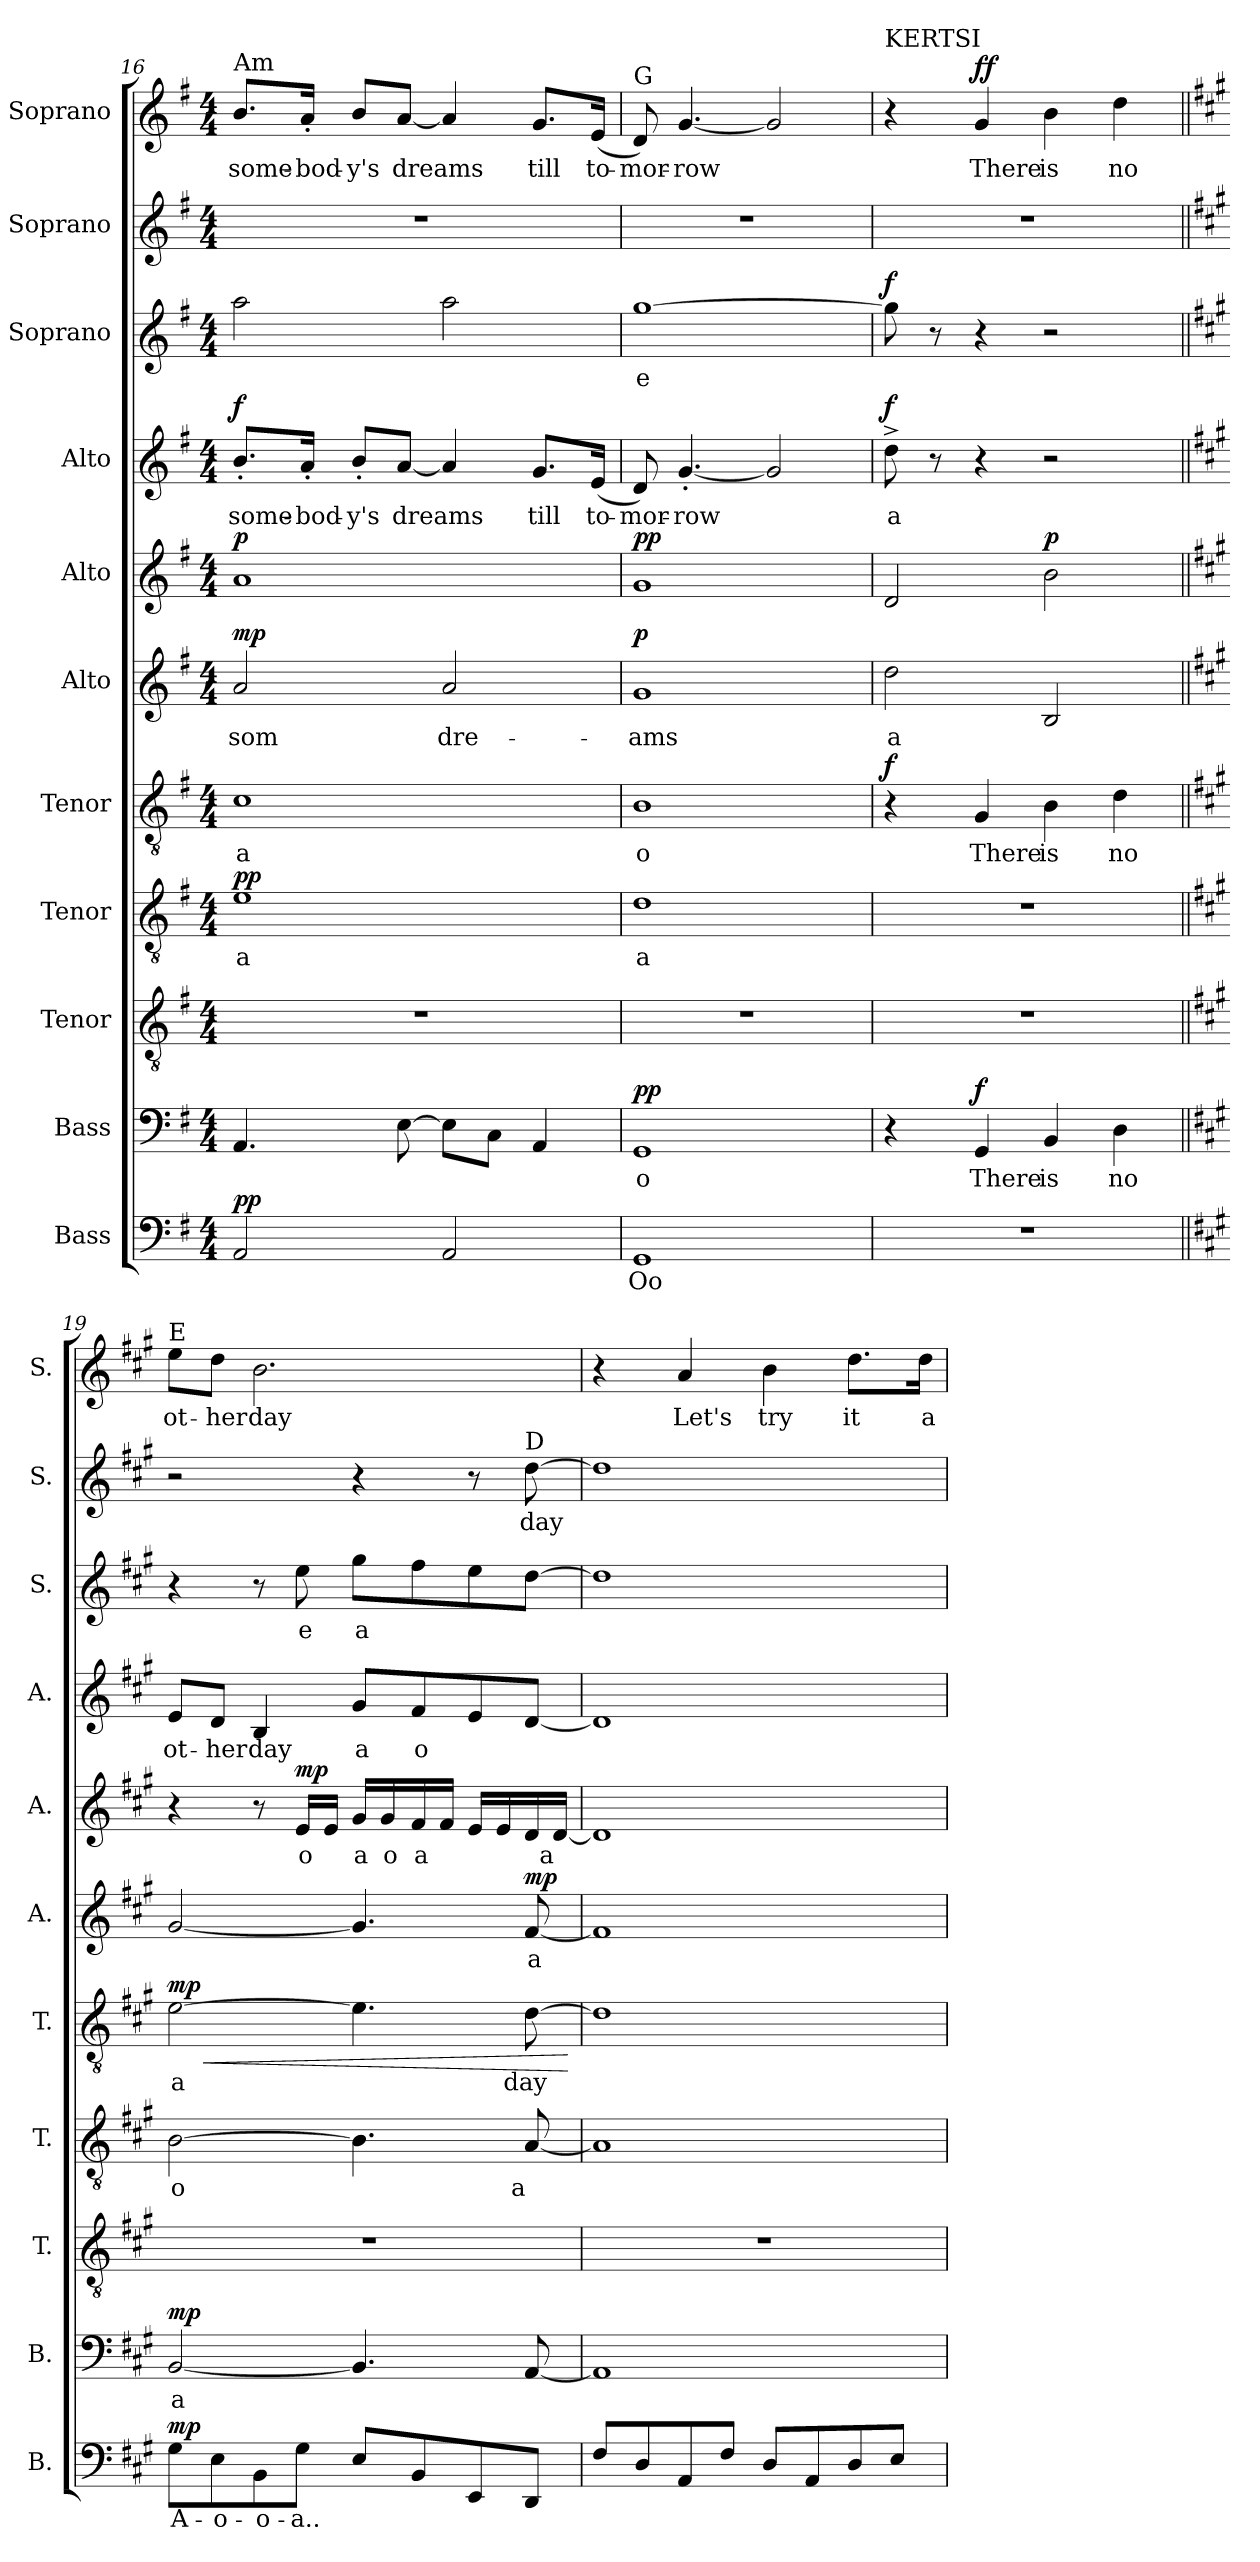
**kern	**text	**dynam	**kern	**text	**dynam	**kern	**kern	**text	**dynam	**kern	**text	**dynam	**kern	**text	**dynam	**kern	**text	**dynam	**kern	**text	**dynam	**kern	**text	**dynam	**kern	**text	**kern	**text	**dynam
*part11	*part11	*part11	*part10	*part10	*part10	*part9	*part8	*part8	*part8	*part7	*part7	*part7	*part6	*part6	*part6	*part5	*part5	*part5	*part4	*part4	*part4	*part3	*part3	*part3	*part2	*part2	*part1	*part1	*part1
*staff11	*staff11	*staff11	*staff10	*staff10	*staff10	*staff9	*staff8	*staff8	*staff8	*staff7	*staff7	*staff7	*staff6	*staff6	*staff6	*staff5	*staff5	*staff5	*staff4	*staff4	*staff4	*staff3	*staff3	*staff3	*staff2	*staff2	*staff1	*staff1	*staff1
*I"Bass	*	*	*I"Bass	*	*	*I"Tenor	*I"Tenor	*	*	*I"Tenor	*	*	*I"Alto	*	*	*I"Alto	*	*	*I"Alto	*	*	*I"Soprano	*	*	*I"Soprano	*	*I"Soprano	*	*
*I'B.	*	*	*I'B.	*	*	*I'T.	*I'T.	*	*	*I'T.	*	*	*I'A.	*	*	*I'A.	*	*	*I'A.	*	*	*I'S.	*	*	*I'S.	*	*I'S.	*	*
*clefF4	*	*	*clefF4	*	*	*clefGv2	*clefGv2	*	*	*clefGv2	*	*	*clefG2	*	*	*clefG2	*	*	*clefG2	*	*	*clefG2	*	*	*clefG2	*	*clefG2	*	*
*k[f#]	*	*	*k[f#]	*	*	*k[f#]	*k[f#]	*	*	*k[f#]	*	*	*k[f#]	*	*	*k[f#]	*	*	*k[f#]	*	*	*k[f#]	*	*	*k[f#]	*	*k[f#]	*	*
*M4/4	*	*	*M4/4	*	*	*M4/4	*M4/4	*	*	*M4/4	*	*	*M4/4	*	*	*M4/4	*	*	*M4/4	*	*	*M4/4	*	*	*M4/4	*	*M4/4	*	*
=16	=16	=16	=16	=16	=16	=16	=16	=16	=16	=16	=16	=16	=16	=16	=16	=16	=16	=16	=16	=16	=16	=16	=16	=16	=16	=16	=16	=16	=16
!	!	!	!	!	!	!	!	!	!	!	!	!	!	!	!	!	!	!	!	!	!	!	!	!	!	!	!LO:TX:a:t=Am	!	!
!	!	!LO:DY:b	!	!	!	!	!	!LO:LY:b	!LO:DY:b	!	!LO:LY:b	!	!	!LO:LY:b	!LO:DY:b	!	!	!LO:DY:b	!	!LO:LY:b	!LO:DY:b	!	!	!	!	!	!	!LO:LY:b	!
2AA/	.	pp	4.AA/	.	.	1r	1e	a	pp	1c	a	.	2a/	som	mp	1a	.	p	8.b'/L	some-	f	2aa\	.	.	1r	.	8.b/L	some-	.
!	!	!	!	!	!	!	!	!	!	!	!	!	!	!	!	!	!	!	!	!LO:LY:b	!	!	!	!	!	!	!	!LO:LY:b	!
.	.	.	.	.	.	.	.	.	.	.	.	.	.	.	.	.	.	.	16a'/Jk	-bod-	.	.	.	.	.	.	16a'/Jk	-bod-	.
!	!	!	!	!	!	!	!	!	!	!	!	!	!	!	!	!	!	!	!	!LO:LY:b	!	!	!	!	!	!	!	!LO:LY:b	!
.	.	.	.	.	.	.	.	.	.	.	.	.	.	.	.	.	.	.	8b'/L	-y's	.	.	.	.	.	.	8b/L	-y's	.
!	!	!	!	!	!	!	!	!	!	!	!	!	!	!	!	!	!	!	!	!LO:LY:b	!	!	!	!	!	!	!	!LO:LY:b	!
.	.	.	[8E\	.	.	.	.	.	.	.	.	.	.	.	.	.	.	.	[8a/J	dreams	.	.	.	.	.	.	[8a/J	dreams	.
!	!	!	!	!	!	!	!	!	!	!	!	!	!	!LO:LY:b	!	!	!	!	!	!	!	!	!	!	!	!	!	!	!
2AA/	.	.	8E\L]	.	.	.	.	.	.	.	.	.	2a/	dre-	.	.	.	.	4a/]	.	.	2aa\	.	.	.	.	4a/]	.	.
.	.	.	8C\J	.	.	.	.	.	.	.	.	.	.	.	.	.	.	.	.	.	.	.	.	.	.	.	.	.	.
!	!	!	!	!	!	!	!	!	!	!	!	!	!	!	!	!	!	!	!	!LO:LY:b	!	!	!	!	!	!	!	!LO:LY:b	!
.	.	.	4AA/	.	.	.	.	.	.	.	.	.	.	.	.	.	.	.	8.g/L	till	.	.	.	.	.	.	8.g/L	till	.
!	!	!	!	!	!	!	!	!	!	!	!	!	!	!	!	!	!	!	!	!LO:LY:b	!	!	!	!	!	!	!	!LO:LY:b	!
.	.	.	.	.	.	.	.	.	.	.	.	.	.	.	.	.	.	.	(<16e/Jk	to-	.	.	.	.	.	.	(<16e/Jk	to-	.
=17	=17	=17	=17	=17	=17	=17	=17	=17	=17	=17	=17	=17	=17	=17	=17	=17	=17	=17	=17	=17	=17	=17	=17	=17	=17	=17	=17	=17	=17
!	!	!	!	!	!	!	!	!	!	!	!	!	!	!	!	!	!	!	!	!	!	!	!	!	!	!	!LO:TX:a:t=G	!	!
!	!LO:LY:b	!	!	!LO:LY:b	!LO:DY:b	!	!	!LO:LY:b	!	!	!LO:LY:b	!	!	!LO:LY:b	!LO:DY:b	!	!	!LO:DY:b	!	!LO:LY:b	!	!	!LO:LY:b	!	!	!	!	!LO:LY:b	!
1GG	Oo	.	1GG	o	pp	1r	1d	a	.	1B	o	.	1g	-ams	p	1g	.	pp	8d/)	-mor-	.	[1gg	e	.	1r	.	8d/)	-mor-	.
!	!	!	!	!	!	!	!	!	!	!	!	!	!	!	!	!	!	!	!	!LO:LY:b	!	!	!	!	!	!	!	!LO:LY:b	!
.	.	.	.	.	.	.	.	.	.	.	.	.	.	.	.	.	.	.	[4.g'/	-row	.	.	.	.	.	.	[4.g/	-row	.
.	.	.	.	.	.	.	.	.	.	.	.	.	.	.	.	.	.	.	2g/]	.	.	.	.	.	.	.	2g/]	.	.
=18	=18	=18	=18	=18	=18	=18	=18	=18	=18	=18	=18	=18	=18	=18	=18	=18	=18	=18	=18	=18	=18	=18	=18	=18	=18	=18	=18	=18	=18
!	!	!	!	!	!	!	!	!	!	!	!	!	!	!	!	!	!	!	!	!	!	!	!	!	!	!	!LO:TX:a:t=KERTSI	!	!
!	!	!	!	!	!	!	!	!	!	!	!	!LO:DY:b	!	!LO:LY:b	!	!	!	!	!	!LO:LY:b	!LO:DY:b	!	!	!LO:DY:b	!	!	!	!	!
1r	.	.	4r	.	.	1r	1r	.	.	4r	.	f	2dd\	a	.	2d/	.	.	8dd^\	a	f	8gg\]	.	f	1r	.	4r	.	.
.	.	.	.	.	.	.	.	.	.	.	.	.	.	.	.	.	.	.	8r	.	.	8r	.	.	.	.	.	.	.
!	!	!	!	!LO:LY:b	!LO:DY:b	!	!	!	!	!	!LO:LY:b	!	!	!	!	!	!	!	!	!	!	!	!	!	!	!	!	!LO:LY:b	!LO:DY:b
.	.	.	4GG/	There	f	.	.	.	.	4G/	There	.	.	.	.	.	.	.	4r	.	.	4r	.	.	.	.	4g/	There	ff
!	!	!	!	!LO:LY:b	!	!	!	!	!	!	!LO:LY:b	!	!	!	!	!	!	!LO:DY:b	!	!	!	!	!	!	!	!	!	!LO:LY:b	!
.	.	.	4BB/	is	.	.	.	.	.	4B\	is	.	2B/	.	.	2b\	.	p	2r	.	.	2r	.	.	.	.	4b\	is	.
!	!	!	!	!LO:LY:b	!	!	!	!	!	!	!LO:LY:b	!	!	!	!	!	!	!	!	!	!	!	!	!	!	!	!	!LO:LY:b	!
.	.	.	4D\	no	.	.	.	.	.	4d\	no	.	.	.	.	.	.	.	.	.	.	.	.	.	.	.	4dd\	no	.
!!LO:PB:g=z
=19||	=19||	=19||	=19||	=19||	=19||	=19||	=19||	=19||	=19||	=19||	=19||	=19||	=19||	=19||	=19||	=19||	=19||	=19||	=19||	=19||	=19||	=19||	=19||	=19||	=19||	=19||	=19||	=19||	=19||
*k[f#c#g#]	*	*	*k[f#c#g#]	*	*	*k[f#c#g#]	*k[f#c#g#]	*	*	*k[f#c#g#]	*	*	*k[f#c#g#]	*	*	*k[f#c#g#]	*	*	*k[f#c#g#]	*	*	*k[f#c#g#]	*	*	*k[f#c#g#]	*	*k[f#c#g#]	*	*
!	!	!	!	!	!	!	!	!	!	!	!	!	!	!	!	!	!	!	!	!	!	!	!	!	!	!	!LO:TX:a:t=E	!	!
!	!LO:LY:b	!LO:DY:b	!	!LO:LY:b	!LO:DY:b	!	!	!LO:LY:b	!	!	!LO:LY:b	!LO:HP:b	!	!	!	!	!	!	!	!LO:LY:b	!	!	!	!	!	!	!	!LO:LY:b	!
!	!	!	!	!	!	!	!	!	!	!	!	!LO:DY:n=1:b	!	!	!	!	!	!	!	!	!	!	!	!	!	!	!	!	!
8G#\L	A-	mp	[2BB/	a	mp	1r	[2B\	o	.	[2e\	a	< mp	[2g#/	.	.	4r	.	.	8e/L	ot-	.	4r	.	.	2r	.	8ee\L	ot-	.
!	!LO:LY:b	!	!	!	!	!	!	!	!	!	!	!	!	!	!	!	!	!	!	!LO:LY:b	!	!	!	!	!	!	!	!LO:LY:b	!
8E\	-o-	.	.	.	.	.	.	.	.	.	.	.	.	.	.	.	.	.	8d/J	-her	.	.	.	.	.	.	8dd\J	-her	.
!	!LO:LY:b	!	!	!	!	!	!	!	!	!	!	!	!	!	!	!	!	!	!	!LO:LY:b	!	!	!	!	!	!	!	!LO:LY:b	!
8BB\	-o-	.	.	.	.	.	.	.	.	.	.	.	.	.	.	8r	.	.	4B/	day	.	8r	.	.	.	.	2.b\	day	.
!	!LO:LY:b	!	!	!	!	!	!	!	!	!	!	!	!	!	!	!	!LO:LY:b	!LO:DY:b	!	!	!	!	!LO:LY:b	!	!	!	!	!	!
8G#\J	-a..	.	.	.	.	.	.	.	.	.	.	.	.	.	.	16e/LL	o	mp	.	.	.	8ee\	e	.	.	.	.	.	.
.	.	.	.	.	.	.	.	.	.	.	.	.	.	.	.	16e/JJ	.	.	.	.	.	.	.	.	.	.	.	.	.
!	!	!	!	!	!	!	!	!	!	!	!	!	!	!	!	!	!LO:LY:b	!	!	!LO:LY:b	!	!	!LO:LY:b	!	!	!	!	!	!
8E/L	.	.	4.BB/]	.	.	.	4.B\]	.	.	4.e\]	.	.	4.g#/]	.	.	16g#/LL	a	.	8g#/L	a	.	8gg#\L	a	.	4r	.	.	.	.
!	!	!	!	!	!	!	!	!	!	!	!	!	!	!	!	!	!LO:LY:b	!	!	!	!	!	!	!	!	!	!	!	!
.	.	.	.	.	.	.	.	.	.	.	.	.	.	.	.	16g#/	o	.	.	.	.	.	.	.	.	.	.	.	.
!	!	!	!	!	!	!	!	!	!	!	!	!	!	!	!	!	!LO:LY:b	!	!	!LO:LY:b	!	!	!	!	!	!	!	!	!
8BB/	.	.	.	.	.	.	.	.	.	.	.	.	.	.	.	16f#/	a	.	8f#/	o	.	8ff#\	.	.	.	.	.	.	.
.	.	.	.	.	.	.	.	.	.	.	.	.	.	.	.	16f#/JJ	.	.	.	.	.	.	.	.	.	.	.	.	.
8EE/	.	.	.	.	.	.	.	.	.	.	.	.	.	.	.	16e/LL	.	.	8e/	.	.	8ee\	.	.	8r	.	.	.	.
.	.	.	.	.	.	.	.	.	.	.	.	.	.	.	.	16e/	.	.	.	.	.	.	.	.	.	.	.	.	.
!	!	!	!	!	!	!	!	!	!	!	!	!	!	!	!	!	!	!	!	!	!	!	!	!	!LO:TX:a:t=D	!	!	!	!
!	!	!	!	!	!	!	!	!LO:LY:b	!	!	!LO:LY:b	!	!	!LO:LY:b	!LO:DY:b	!	!	!	!	!	!	!	!	!	!	!LO:LY:b	!	!	!
8DD/J	.	.	[8AA/	.	.	.	[8A/	a	.	[8d\	day	.	[8f#/	a	mp	16d/	.	.	[8d/J	.	.	[8dd\J	.	.	[8dd\	day	.	.	.
!	!	!	!	!	!	!	!	!	!	!	!	!	!	!	!	!	!LO:LY:b	!	!	!	!	!	!	!	!	!	!	!	!
.	.	.	.	.	.	.	.	.	.	.	.	.	.	.	.	[16d/JJ	a	.	.	.	.	.	.	.	.	.	.	.	.
.	.	.	.	.	.	.	.	.	.	.	.	[	.	.	.	.	.	.	.	.	.	.	.	.	.	.	.	.	.
=20	=20	=20	=20	=20	=20	=20	=20	=20	=20	=20	=20	=20	=20	=20	=20	=20	=20	=20	=20	=20	=20	=20	=20	=20	=20	=20	=20	=20	=20
8F#/L	.	.	1AA]	.	.	1r	1A]	.	.	1d]	.	.	1f#]	.	.	1d]	.	.	1d]	.	.	1dd]	.	.	1dd]	.	4r	.	.
8D/	.	.	.	.	.	.	.	.	.	.	.	.	.	.	.	.	.	.	.	.	.	.	.	.	.	.	.	.	.
!	!	!	!	!	!	!	!	!	!	!	!	!	!	!	!	!	!	!	!	!	!	!	!	!	!	!	!	!LO:LY:b	!
8AA/	.	.	.	.	.	.	.	.	.	.	.	.	.	.	.	.	.	.	.	.	.	.	.	.	.	.	4a/	Let's	.
8F#/J	.	.	.	.	.	.	.	.	.	.	.	.	.	.	.	.	.	.	.	.	.	.	.	.	.	.	.	.	.
!	!	!	!	!	!	!	!	!	!	!	!	!	!	!	!	!	!	!	!	!	!	!	!	!	!	!	!	!LO:LY:b	!
8D/L	.	.	.	.	.	.	.	.	.	.	.	.	.	.	.	.	.	.	.	.	.	.	.	.	.	.	4b\	try	.
8AA/	.	.	.	.	.	.	.	.	.	.	.	.	.	.	.	.	.	.	.	.	.	.	.	.	.	.	.	.	.
!	!	!	!	!	!	!	!	!	!	!	!	!	!	!	!	!	!	!	!	!	!	!	!	!	!	!	!	!LO:LY:b	!
8D/	.	.	.	.	.	.	.	.	.	.	.	.	.	.	.	.	.	.	.	.	.	.	.	.	.	.	8.dd\L	it	.
8E/J	.	.	.	.	.	.	.	.	.	.	.	.	.	.	.	.	.	.	.	.	.	.	.	.	.	.	.	.	.
!	!	!	!	!	!	!	!	!	!	!	!	!	!	!	!	!	!	!	!	!	!	!	!	!	!	!	!	!LO:LY:b	!
.	.	.	.	.	.	.	.	.	.	.	.	.	.	.	.	.	.	.	.	.	.	.	.	.	.	.	16dd\Jk	a-	.
=	=	=	=	=	=	=	=	=	=	=	=	=	=	=	=	=	=	=	=	=	=	=	=	=	=	=	=	=	=
*-	*-	*-	*-	*-	*-	*-	*-	*-	*-	*-	*-	*-	*-	*-	*-	*-	*-	*-	*-	*-	*-	*-	*-	*-	*-	*-	*-	*-	*-
